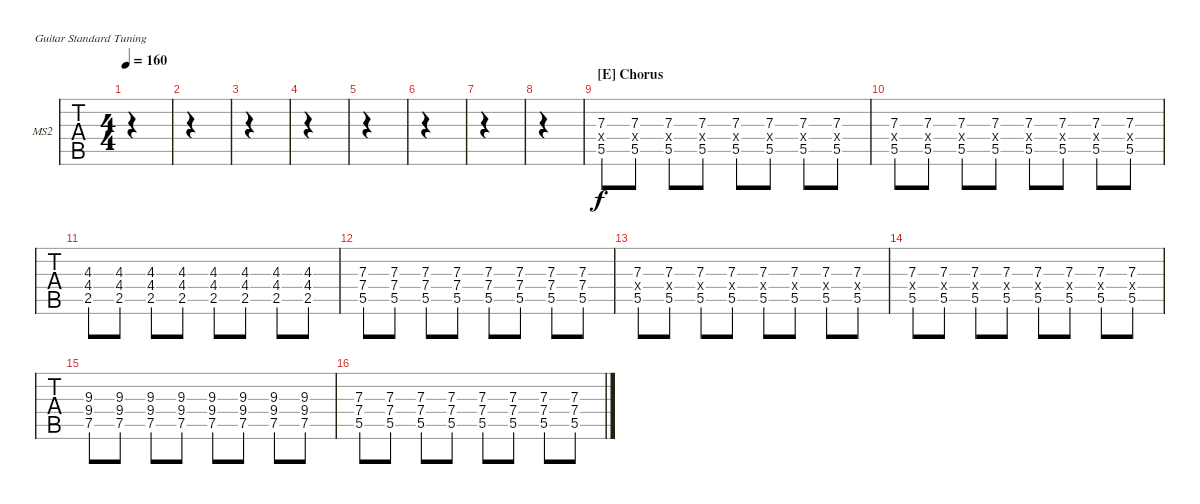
\defaultSystemsLayout 4
\bracketExtendMode groupsimilarinstruments
\firstSystemTrackNameOrientation horizontal
\otherSystemsTrackNameOrientation horizontal
\track ("Matt Skiba - Guitar Two" "MS2") {instrument distortionguitar}
\staff {tabs}
\tuning (E4 B3 G3 D3 A2 E2)
\ts (4 4)
\tempo 160
\clef g2
\ks c
|
|
|
|
|
|
|
|
\section ("E" "Chorus")
(5.5 7.3 5.4{x}).8 (5.5 7.3 5.4{x}).8 (5.5 7.3 5.4{x}).8 (5.5 7.3 5.4{x}).8 (5.5 7.3 5.4{x}).8 (5.5 7.3 5.4{x}).8 (5.5 7.3 5.4{x}).8 (5.5 7.3 5.4{x}).8 |
(5.5 7.3 5.4{x}).8 (5.5 7.3 5.4{x}).8 (5.5 7.3 5.4{x}).8 (5.5 7.3 5.4{x}).8 (5.5 7.3 5.4{x}).8 (5.5 7.3 5.4{x}).8 (5.5 7.3 5.4{x}).8 (5.5 7.3 5.4{x}).8 |
(2.5 4.4 4.3).8 (2.5 4.3 4.4).8 (2.5 4.4 4.3).8 (2.5 4.3 4.4).8 (2.5 4.4 4.3).8 (2.5 4.3 4.4).8 (2.5 4.4 4.3).8 (2.5 4.3 4.4).8 |
(5.5 7.4 7.3).8 (5.5 7.3 7.4).8 (5.5 7.4 7.3).8 (5.5 7.3 7.4).8 (5.5 7.4 7.3).8 (5.5 7.3 7.4).8 (5.5 7.4 7.3).8 (5.5 7.4 7.3).8 |
(5.5 7.3 5.4{x}).8 (5.5 7.3 5.4{x}).8 (5.5 7.3 5.4{x}).8 (5.5 7.3 5.4{x}).8 (5.5 7.3 5.4{x}).8 (5.5 7.3 5.4{x}).8 (5.5 7.3 5.4{x}).8 (5.5 7.3 5.4{x}).8 |
(5.5 7.3 5.4{x}).8 (5.5 7.3 5.4{x}).8 (5.5 7.3 5.4{x}).8 (5.5 7.3 5.4{x}).8 (5.5 7.3 5.4{x}).8 (5.5 7.3 5.4{x}).8 (5.5 7.3 5.4{x}).8 (5.5 7.3 5.4{x}).8 |
(7.5 9.4 9.3).8 (7.5 9.3 9.4).8 (7.5 9.4 9.3).8 (7.5 9.3 9.4).8 (7.5 9.4 9.3).8 (7.5 9.3 9.4).8 (7.5 9.4 9.3).8 (7.5 9.3 9.4).8 |
(5.5 7.4 7.3).8 (5.5 7.3 7.4).8 (5.5 7.4 7.3).8 (5.5 7.3 7.4).8 (5.5 7.4 7.3).8 (5.5 7.3 7.4).8 (5.5 7.4 7.3).8 (5.5 7.4 7.3).8
